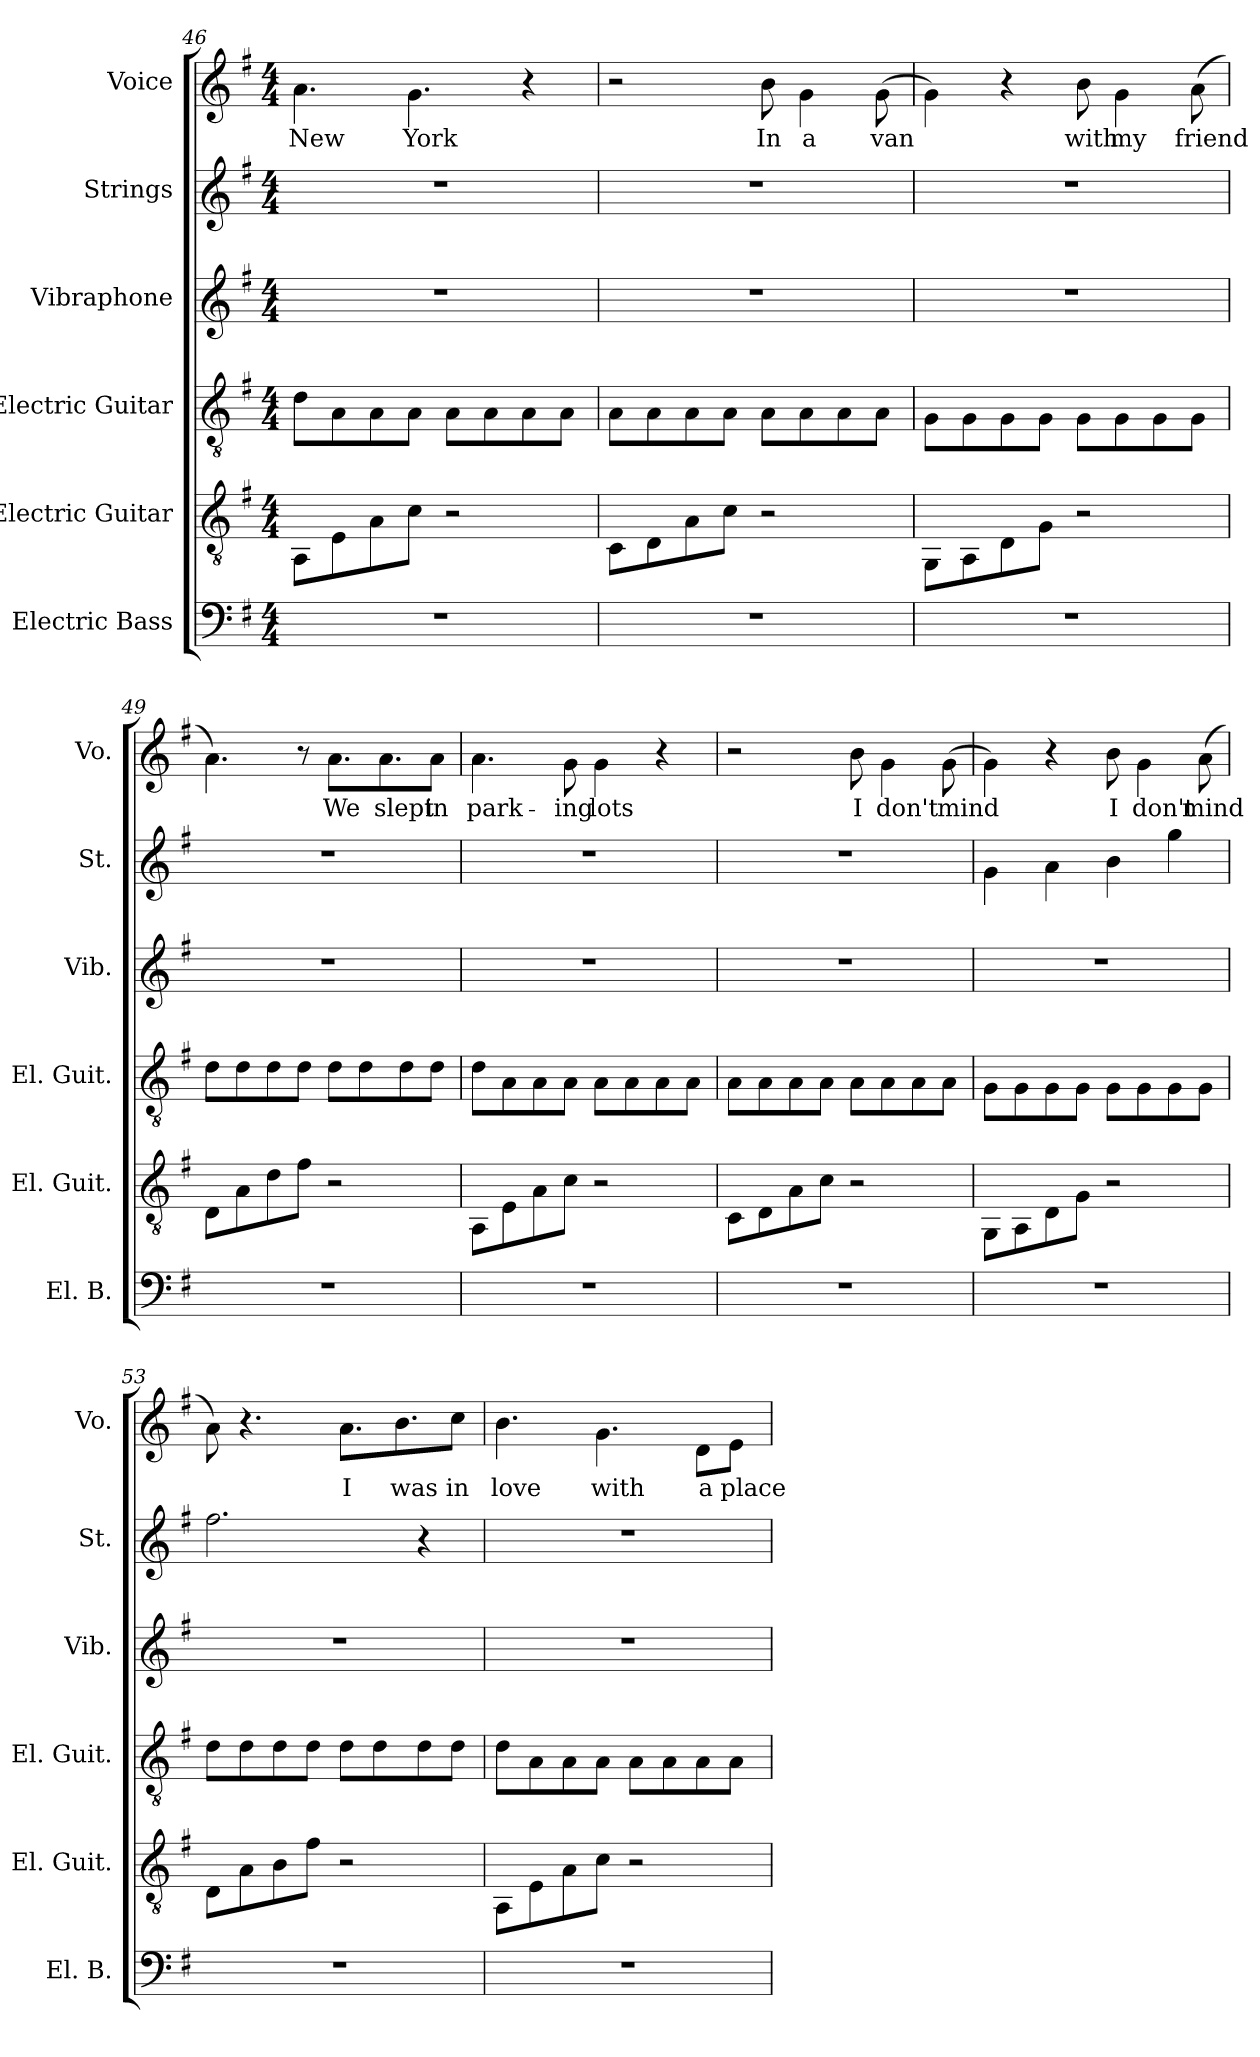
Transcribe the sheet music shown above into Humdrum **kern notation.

**kern	**kern	**kern	**kern	**kern	**kern	**text
*part6	*part5	*part4	*part3	*part2	*part1	*part1
*staff6	*staff5	*staff4	*staff3	*staff2	*staff1	*staff1
*I"Electric Bass	*I"Electric Guitar	*I"Electric Guitar	*I"Vibraphone	*I"Strings	*I"Voice	*
*I'El. B.	*I'El. Guit.	*I'El. Guit.	*I'Vib.	*I'St.	*I'Vo.	*
!!LO:LB:g=z
*clefF4	*clefGv2	*clefGv2	*clefG2	*clefG2	*clefG2	*
*k[f#]	*k[f#]	*k[f#]	*k[f#]	*k[f#]	*k[f#]	*
*M4/4	*M4/4	*M4/4	*M4/4	*M4/4	*M4/4	*
=46	=46	=46	=46	=46	=46	=46
1r	8AA\L	8d\L	1r	1r	4.a\	New
.	8E\	8A\	.	.	.	.
.	8A\	8A\	.	.	.	.
.	8c\J	8A\J	.	.	4.g\	York
.	2r	8A\L	.	.	.	.
.	.	8A\	.	.	.	.
.	.	8A\	.	.	4r	.
.	.	8A\J	.	.	.	.
=47	=47	=47	=47	=47	=47	=47
1r	8C\L	8A\L	1r	1r	2r	.
.	8D\	8A\	.	.	.	.
.	8A\	8A\	.	.	.	.
.	8c\J	8A\J	.	.	.	.
.	2r	8A\L	.	.	8b\	In
.	.	8A\	.	.	4g\	a
.	.	8A\	.	.	.	.
.	.	8A\J	.	.	(8g\	van
=48	=48	=48	=48	=48	=48	=48
1r	8GG\L	8G\L	1r	1r	4g\)	.
.	8AA\	8G\	.	.	.	.
.	8D\	8G\	.	.	4r	.
.	8G\J	8G\J	.	.	.	.
.	2r	8G\L	.	.	8b\	with
.	.	8G\	.	.	4g\	my
.	.	8G\	.	.	.	.
.	.	8G\J	.	.	(8a\	friend
=49	=49	=49	=49	=49	=49	=49
1r	8D\L	8d\L	1r	1r	4.a\)	.
.	8A\	8d\	.	.	.	.
.	8d\	8d\	.	.	.	.
.	8f#\J	8d\J	.	.	8r	.
.	2r	8d\L	.	.	8.a\L	We
.	.	8d\	.	.	.	.
.	.	.	.	.	8.a\	slept
.	.	8d\	.	.	.	.
.	.	8d\J	.	.	8a\J	in
!!LO:PB:g=z
=50	=50	=50	=50	=50	=50	=50
1r	8AA\L	8d\L	1r	1r	4.a\	park-
.	8E\	8A\	.	.	.	.
.	8A\	8A\	.	.	.	.
.	8c\J	8A\J	.	.	8g\	-ing
.	2r	8A\L	.	.	4g\	lots
.	.	8A\	.	.	.	.
.	.	8A\	.	.	4r	.
.	.	8A\J	.	.	.	.
=51	=51	=51	=51	=51	=51	=51
1r	8C\L	8A\L	1r	1r	2r	.
.	8D\	8A\	.	.	.	.
.	8A\	8A\	.	.	.	.
.	8c\J	8A\J	.	.	.	.
.	2r	8A\L	.	.	8b\	I
.	.	8A\	.	.	4g\	don't
.	.	8A\	.	.	.	.
.	.	8A\J	.	.	(8g\	mind
=52	=52	=52	=52	=52	=52	=52
1r	8GG\L	8G\L	1r	4g\	4g\)	.
.	8AA\	8G\	.	.	.	.
.	8D\	8G\	.	4a\	4r	.
.	8G\J	8G\J	.	.	.	.
.	2r	8G\L	.	4b\	8b\	I
.	.	8G\	.	.	4g\	don't
.	.	8G\	.	4gg\	.	.
.	.	8G\J	.	.	(8a\	mind
!!LO:LB:g=z
=53	=53	=53	=53	=53	=53	=53
1r	8D\L	8d\L	1r	2.ff#\	8a\)	.
.	8A\	8d\	.	.	4.r	.
.	8B\	8d\	.	.	.	.
.	8f#\J	8d\J	.	.	.	.
.	2r	8d\L	.	.	8.a\L	I
.	.	8d\	.	.	.	.
.	.	.	.	.	8.b\	was
.	.	8d\	.	4r	.	.
.	.	8d\J	.	.	8cc\J	in
=54	=54	=54	=54	=54	=54	=54
1r	8AA\L	8d\L	1r	1r	4.b\	love
.	8E\	8A\	.	.	.	.
.	8A\	8A\	.	.	.	.
.	8c\J	8A\J	.	.	4.g\	with
.	2r	8A\L	.	.	.	.
.	.	8A\	.	.	.	.
.	.	8A\	.	.	8d\L	a
.	.	8A\J	.	.	8e\J	place
=	=	=	=	=	=	=
*-	*-	*-	*-	*-	*-	*-
